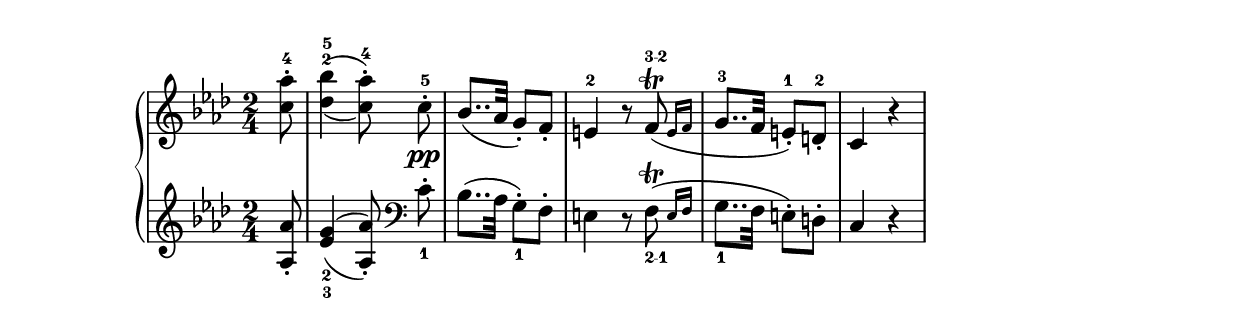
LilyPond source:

%% DO NOT EDIT this file manually; it is automatically
%% generated from LSR http://lsr.dsi.unimi.it
%% Make any changes in LSR itself, or in Documentation/snippets/new/ ,
%% and then run scripts/auxiliar/makelsr.py
%%
%% This file is in the public domain.
\version "2.17.27"

\header {
  lsrtags = "headword"

  texidoc = "
NR 1.7 Editorial annotations

Beethoven, Op. 31, No. 3 Piano sonata 18, Movt II, Scherzo Measures 9 -
14

"
  doctitle = "Editorial headword"
} % begin verbatim

\include "english.ly"

% NR 1.7 Editorial annotations

% Beethoven, Op. 31, No. 3
% Piano sonata 18, Movt II, Scherzo
% Measures 9 - 14

\new PianoStaff <<

  % RH Staff
  \new Staff {
    \clef treble
    \key af \major
    \time 2/4
    \set Staff.fingeringOrientations = #'(up)
    \set Score.currentBarNumber = #9
    \partial 8
    <af''-4 c''>8 \staccato
    |
    \set doubleSlurs = ##t
    <bf''-5 df''-2>4 (
    <af''-4 c''>8 \staccato )
    \noBeam
    c''8-5 \staccato \pp
    |
    \set doubleSlurs = ##f
    bf'8.. (
    af'32
    g'8 ) \staccato
    f'8 \staccato
    |
    e'4-2
    r8
    \once \override Script.script-priority = #-100
    \afterGrace
    f'8 ( \trill ^ \markup { \finger "3-2" }
    { e'16 [ f'16 ] }
    |
    g'8..-3
    f'32
    e'8-1 ) \staccato
    d'8-2 \staccato
    |
    c'4
    r4
  }

  % LH Staff
  \new Staff {
    \key af \major
    \clef treble
    \override Fingering.direction = #down
    \set Staff.fingeringOrientations = #'(down)
    \partial 8
    <af' af>8 \staccato
    \set doubleSlurs = ##t
    <g'-2 ef'-3>4 (
    <af' af>8 ) \staccato
    \noBeam
    \clef bass
    c'8-1 \staccato
    |
    \set doubleSlurs = ##f
    bf8.. (
    af32
    g8-1 ) \staccato
    f8 \staccato
    |
    e4
    r8
    \afterGrace
    f8 ( \trill _ \markup { \finger "2-1" }
    { e16 [ f16 ] }
    |
    g8..-1
    f32
    e8 ) \staccato
    d8 \staccato
    |
    c4
    r4
  }
>>
